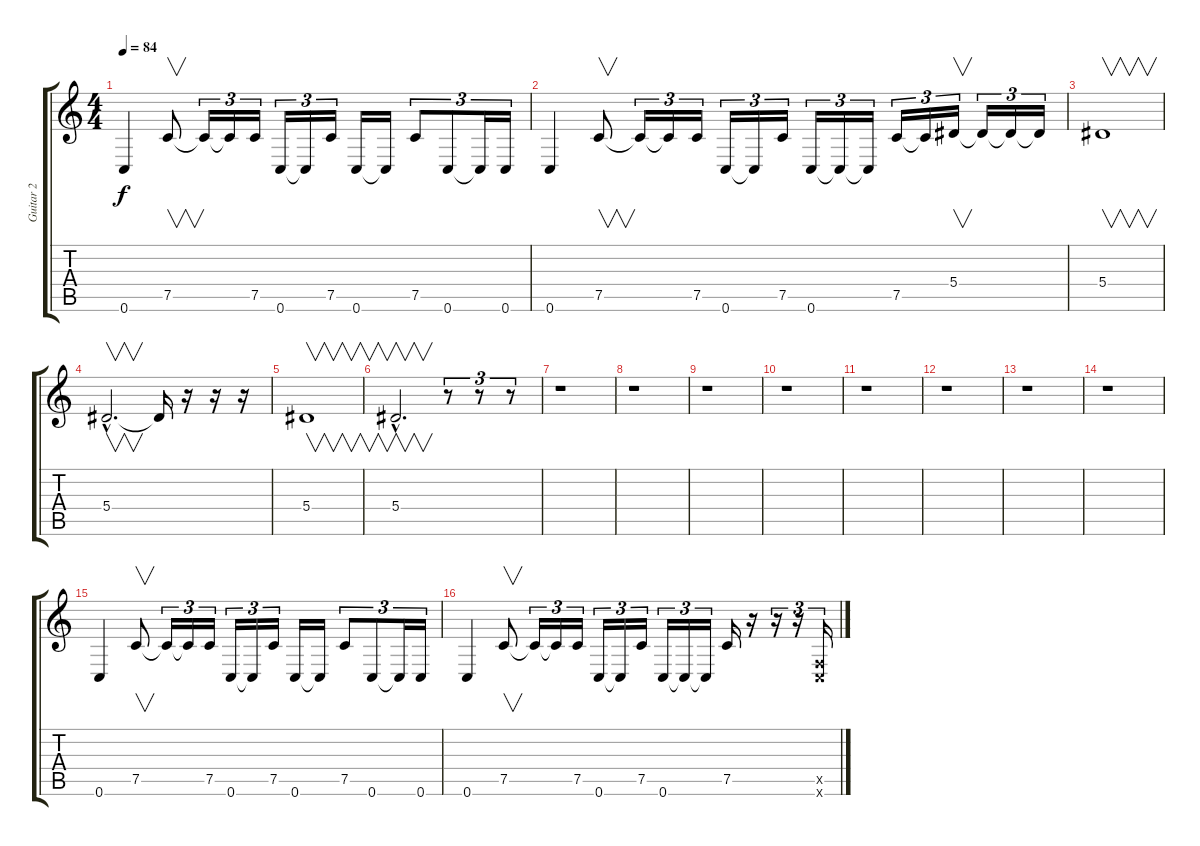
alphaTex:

\track ("Guitar 2" "Guitar 2") {instrument distortionguitar}
\staff {score tabs}
\tuning (C4 G3 Eb3 Bb2 F2 C2) {hide}
\ts (4 4)
\tempo 84
\clef g2
\ks c
0.6.4{dy f} 7.5.8{v} 7.5{t}.16{tu (3 2)} 7.5{t}.16{tu (3 2)} 7.5.16{tu (3 2)} 0.6.16{tu (3 2)} 0.6{t}.16{tu (3 2)} 7.5.16{tu (3 2)} 0.6.16 0.6{t}.16 7.5.8{tu (3 2)} 0.6.8{tu (3 2)} 0.6{t}.16{tu (3 2)} 0.6.16{tu (3 2)} |
0.6.4 7.5.8{v} 7.5{t}.16{tu (3 2)} 7.5{t}.16{tu (3 2)} 7.5.16{tu (3 2)} 0.6.16{tu (3 2)} 0.6{t}.16{tu (3 2)} 7.5.16{tu (3 2)} 0.6.16{tu (3 2)} 0.6{t}.16{tu (3 2)} 0.6{t}.16{tu (3 2)} 7.5.16{tu (3 2)} 7.5{t}.16{tu (3 2)} 5.4.16{v tu (3 2)} 5.4{t}.16{tu (3 2)} 5.4{t}.16{tu (3 2)} 5.4{t}.16{tu (3 2)} |
5.4.1{v} |
5.4{hac}.2{v d} 5.4{t}.16 r.16 r.16 r.16 |
5.4.1{v} |
5.4{hac}.2{v d} r.8{tu (3 2)} r.8{tu (3 2)} r.8{tu (3 2)} |
r.1 |
r.1 |
r.1 |
r.1 |
r.1 |
r.1 |
r.1 |
r.1 |
0.6.4 7.5.8{v} 7.5{t}.16{tu (3 2)} 7.5{t}.16{tu (3 2)} 7.5.16{tu (3 2)} 0.6.16{tu (3 2)} 0.6{t}.16{tu (3 2)} 7.5.16{tu (3 2)} 0.6.16 0.6{t}.16 7.5.8{tu (3 2)} 0.6.8{tu (3 2)} 0.6{t}.16{tu (3 2)} 0.6.16{tu (3 2)} |
0.6.4 7.5.8{v} 7.5{t}.16{tu (3 2)} 7.5{t}.16{tu (3 2)} 7.5.16{tu (3 2)} 0.6.16{tu (3 2)} 0.6{t}.16{tu (3 2)} 7.5.16{tu (3 2)} 0.6.16{tu (3 2)} 0.6{t}.16{tu (3 2)} 0.6{t}.16{tu (3 2)} 7.5.16 r.16 r.16{tu (3 2)} r.16{tu (3 2)} (0.5{x} 0.6{x}).16{tu (3 2)}
